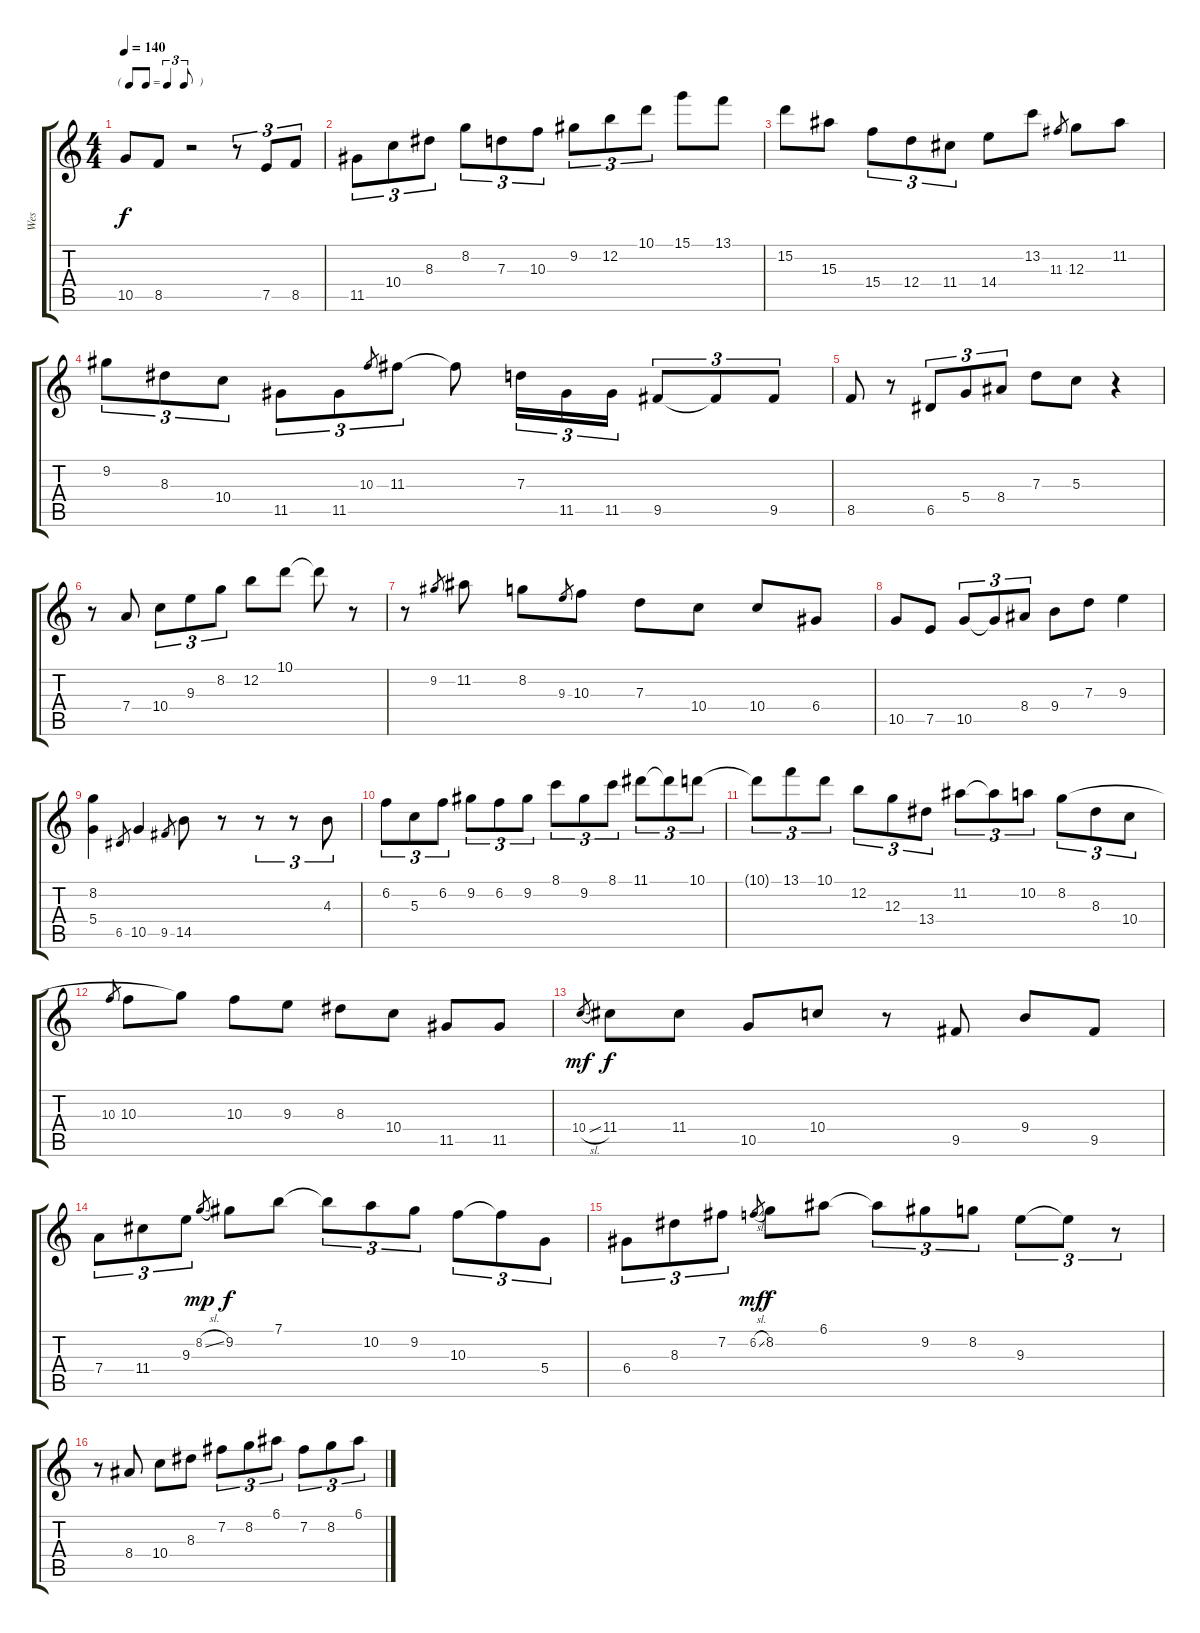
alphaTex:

\track ("Wes" "Wes") {instrument electricguitarjazz}
\staff {score tabs}
\tuning (E4 B3 G3 D3 A2 E2) {hide}
\ts (4 4)
\tf triplet8th
\tempo 140
\clef g2
\ks c
10.5.8{dy f} 8.5.8 r.2 r.8{tu (3 2)} 7.5.8{tu (3 2)} 8.5.8{tu (3 2)} |
11.5.8{tu (3 2)} 10.4.8{tu (3 2)} 8.3.8{tu (3 2)} 8.2.8{tu (3 2)} 7.3.8{tu (3 2)} 10.3.8{tu (3 2)} 9.2.8{tu (3 2)} 12.2.8{tu (3 2)} 10.1.8{tu (3 2)} 15.1.8 13.1.8 |
15.2.8 15.3.8 15.4.8{tu (3 2)} 12.4.8{tu (3 2)} 11.4.8{tu (3 2)} 14.4.8 13.2.8 11.3.8{gr} 12.3.8 11.2.8 |
9.2.8{tu (3 2)} 8.3.8{tu (3 2)} 10.4.8{tu (3 2)} 11.5.8{tu (3 2)} 11.5.8{tu (3 2)} 10.3.8{gr} 11.3.8{tu (3 2)} 11.3{t}.8 7.3.16{tu (3 2)} 11.5.16{tu (3 2)} 11.5.16{tu (3 2)} 9.5.8{tu (3 2)} 9.5{t}.8{tu (3 2)} 9.5.8{tu (3 2)} |
8.5.8 r.8 6.5.8{tu (3 2)} 5.4.8{tu (3 2)} 8.4.8{tu (3 2)} 7.3.8 5.3.8 r.4 |
r.8 7.4.8 10.4.8{tu (3 2)} 9.3.8{tu (3 2)} 8.2.8{tu (3 2)} 12.2.8 10.1.8 10.1{t}.8 r.8 |
r.8 9.2.8{gr} 11.2.8 8.2.8 9.3.8{gr} 10.3.8 7.3.8 10.4.8 10.4.8 6.4.8 |
10.5.8 7.5.8 10.5.8{tu (3 2)} 10.5{t}.8{tu (3 2)} 8.4.8{tu (3 2)} 9.4.8 7.3.8 9.3.4 |
(8.2 5.4).4 6.5.8{gr} 10.5.4 9.5.8{gr} 14.5.8 r.8 r.8{tu (3 2)} r.8{tu (3 2)} 4.3.8{tu (3 2)} |
6.2.8{tu (3 2)} 5.3.8{tu (3 2)} 6.2.8{tu (3 2)} 9.2.8{tu (3 2)} 6.2.8{tu (3 2)} 9.2.8{tu (3 2)} 8.1.8{tu (3 2)} 9.2.8{tu (3 2)} 8.1.8{tu (3 2)} 11.1.8{tu (3 2)} 11.1{t}.8{tu (3 2)} 10.1.8{tu (3 2)} |
10.1{t}.8{tu (3 2)} 13.1.8{tu (3 2)} 10.1.8{tu (3 2)} 12.2.8{tu (3 2)} 12.3.8{tu (3 2)} 13.4.8{tu (3 2)} 11.2.8{tu (3 2)} 11.2{t}.8{tu (3 2)} 10.2.8{tu (3 2)} 8.2.8{tu (3 2)} 8.3.8{tu (3 2)} 10.4.8{tu (3 2)} |
10.3.8{gr} 10.3.8 8.2{t}.8 10.3.8 9.3.8 8.3.8 10.4.8 11.5.8 11.5.8 |
10.4{sl}.8{gr dy mf} 11.4.8{dy f} 11.4.8 10.5.8 10.4.8 r.8 9.5.8 9.4.8 9.5.8 |
7.4.8{tu (3 2)} 11.4.8{tu (3 2)} 9.3.8{tu (3 2)} 8.2{sl}.8{gr dy mp} 9.2.8{dy f} 7.1.8 7.1{t}.8{tu (3 2)} 10.2.8{tu (3 2)} 9.2.8{tu (3 2)} 10.3.8{tu (3 2)} 10.3{t}.8{tu (3 2)} 5.4.8{tu (3 2)} |
6.4.8{tu (3 2)} 8.3.8{tu (3 2)} 7.2.8{tu (3 2)} 6.2{sl}.8{gr dy mf} 8.2.8{dy f} 6.1.8 6.1{t}.8{tu (3 2)} 9.2.8{tu (3 2)} 8.2.8{tu (3 2)} 9.3.8{tu (3 2)} 9.3{t}.8{tu (3 2)} r.8{tu (3 2)} |
r.8 8.4.8 10.4.8 8.3.8 7.2.8{tu (3 2)} 8.2.8{tu (3 2)} 6.1.8{tu (3 2)} 7.2.8{tu (3 2)} 8.2.8{tu (3 2)} 6.1.8{tu (3 2)}
